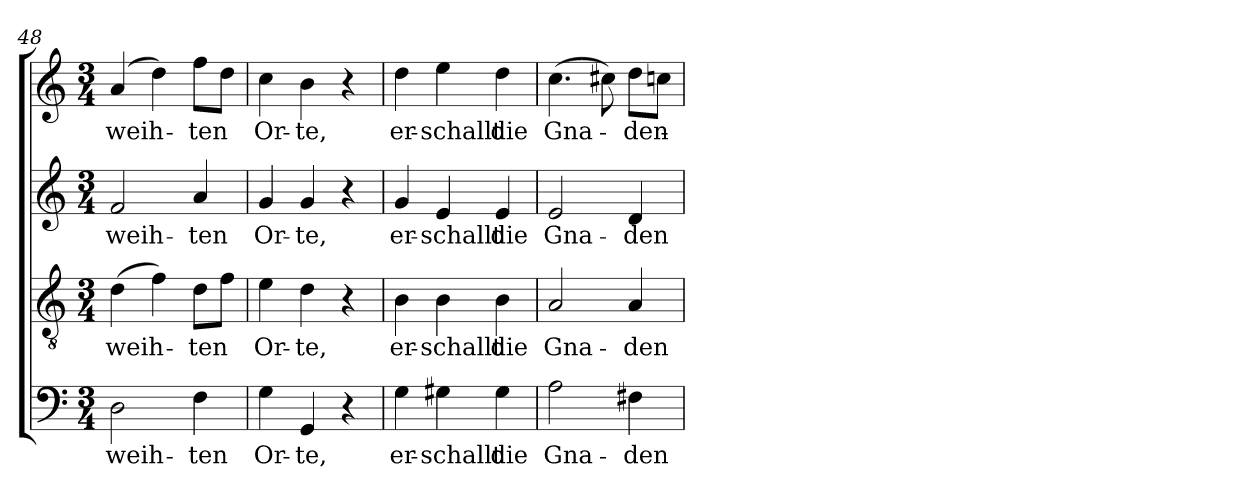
**kern	**text	**kern	**text	**kern	**text	**kern	**text
*part4	*part4	*part3	*part3	*part2	*part2	*part1	*part1
*staff4	*staff4	*staff3	*staff3	*staff2	*staff2	*staff1	*staff1
*clefF4	*	*clefGv2	*	*clefG2	*	*clefG2	*
*k[]	*	*k[]	*	*k[]	*	*k[]	*
*C:	*	*C:	*	*C:	*	*C:	*
*M3/4	*	*M3/4	*	*M3/4	*	*M3/4	*
=48	=48	=48	=48	=48	=48	=48	=48
!	!LO:LY:b	!	!LO:LY:b	!	!LO:LY:b	!	!LO:LY:b
2D\	-weih-	(>4d\	-weih-	2f/	-weih-	(4a/	-weih-
.	.	4f\)	.	.	.	4dd\)	.
!	!LO:LY:b	!	!LO:LY:b	!	!LO:LY:b	!	!LO:LY:b
4F\	-ten	8d\L	-ten	4a/	-ten	8ff\L	-ten
.	.	8f\J	.	.	.	8dd\J	.
=49	=49	=49	=49	=49	=49	=49	=49
!	!LO:LY:b	!	!LO:LY:b	!	!LO:LY:b	!	!LO:LY:b
4G\	Or-	4e\	Or-	4g/	Or-	4cc\	Or-
!	!LO:LY:b	!	!LO:LY:b	!	!LO:LY:b	!	!LO:LY:b
4GG/	-te,	4d\	-te,	4g/	-te,	4b\	-te,
4r	.	4r	.	4r	.	4r	.
=50	=50	=50	=50	=50	=50	=50	=50
!	!LO:LY:b	!	!LO:LY:b	!	!LO:LY:b	!	!LO:LY:b
4G\	er-	4B\	er-	4g/	er-	4dd\	er-
!	!LO:LY:b	!	!LO:LY:b	!	!LO:LY:b	!	!LO:LY:b
4G#X\	-schallt	4B\	-schallt	4e/	-schallt	4ee\	-schallt
!	!LO:LY:b	!	!LO:LY:b	!	!LO:LY:b	!	!LO:LY:b
4G#\	die	4B\	die	4e/	die	4dd\	die
=51	=51	=51	=51	=51	=51	=51	=51
!	!LO:LY:b	!	!LO:LY:b	!	!LO:LY:b	!	!LO:LY:b
2A\	Gna-	2A/	Gna-	2e/	Gna-	(>4.cc\	Gna-
.	.	.	.	.	.	8cc#X\)	.
!	!LO:LY:b	!	!LO:LY:b	!	!LO:LY:b	!	!LO:LY:b
4F#X\	-den-	4A/	-den-	4d/	-den-	8dd\L	-den-
.	.	.	.	.	.	8ccn\J	.
=	=	=	=	=	=	=	=
*-	*-	*-	*-	*-	*-	*-	*-
